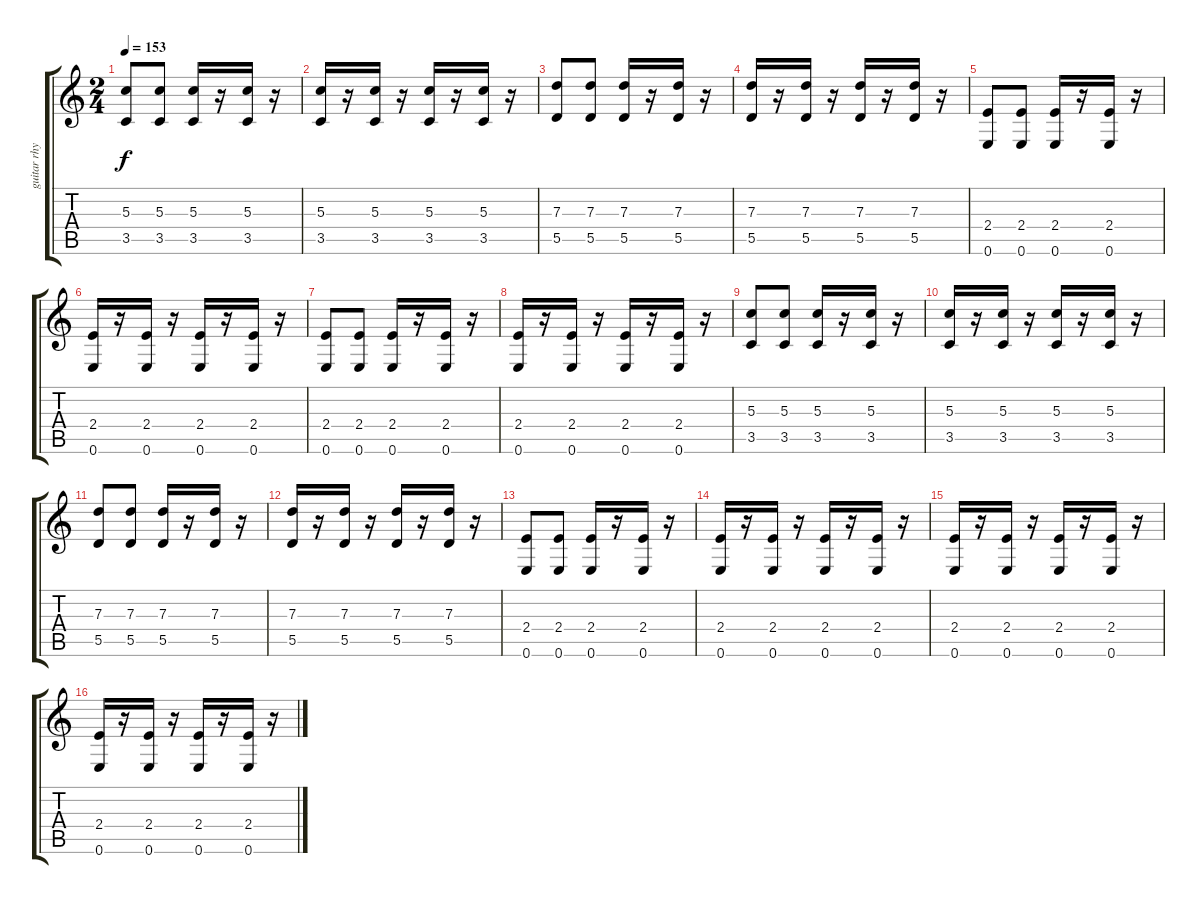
\track ("guitar rhythm right" "guitar rhy") {instrument distortionguitar}
\staff {score tabs}
\tuning (E4 B3 G3 D3 A2 E2) {hide}
\ts (2 4)
\tempo 153
\clef g2
\ks c
(5.3 3.5).8{dy f} (5.3 3.5).8 (5.3 3.5).16 r.16 (5.3 3.5).16 r.16 |
(5.3 3.5).16 r.16 (5.3 3.5).16 r.16 (5.3 3.5).16 r.16 (5.3 3.5).16 r.16 |
(7.3 5.5).8 (7.3 5.5).8 (7.3 5.5).16 r.16 (7.3 5.5).16 r.16 |
(7.3 5.5).16 r.16 (7.3 5.5).16 r.16 (7.3 5.5).16 r.16 (7.3 5.5).16 r.16 |
(2.4 0.6).8 (2.4 0.6).8 (2.4 0.6).16 r.16 (2.4 0.6).16 r.16 |
(2.4 0.6).16 r.16 (2.4 0.6).16 r.16 (2.4 0.6).16 r.16 (2.4 0.6).16 r.16 |
(2.4 0.6).8 (2.4 0.6).8 (2.4 0.6).16 r.16 (2.4 0.6).16 r.16 |
(2.4 0.6).16 r.16 (2.4 0.6).16 r.16 (2.4 0.6).16 r.16 (2.4 0.6).16 r.16 |
(5.3 3.5).8 (5.3 3.5).8 (5.3 3.5).16 r.16 (5.3 3.5).16 r.16 |
(5.3 3.5).16 r.16 (5.3 3.5).16 r.16 (5.3 3.5).16 r.16 (5.3 3.5).16 r.16 |
(7.3 5.5).8 (7.3 5.5).8 (7.3 5.5).16 r.16 (7.3 5.5).16 r.16 |
(7.3 5.5).16 r.16 (7.3 5.5).16 r.16 (7.3 5.5).16 r.16 (7.3 5.5).16 r.16 |
(2.4 0.6).8 (2.4 0.6).8 (2.4 0.6).16 r.16 (2.4 0.6).16 r.16 |
(2.4 0.6).16 r.16 (2.4 0.6).16 r.16 (2.4 0.6).16 r.16 (2.4 0.6).16 r.16 |
(2.4 0.6).16 r.16 (2.4 0.6).16 r.16 (2.4 0.6).16 r.16 (2.4 0.6).16 r.16 |
(2.4 0.6).16 r.16 (2.4 0.6).16 r.16 (2.4 0.6).16 r.16 (2.4 0.6).16 r.16
